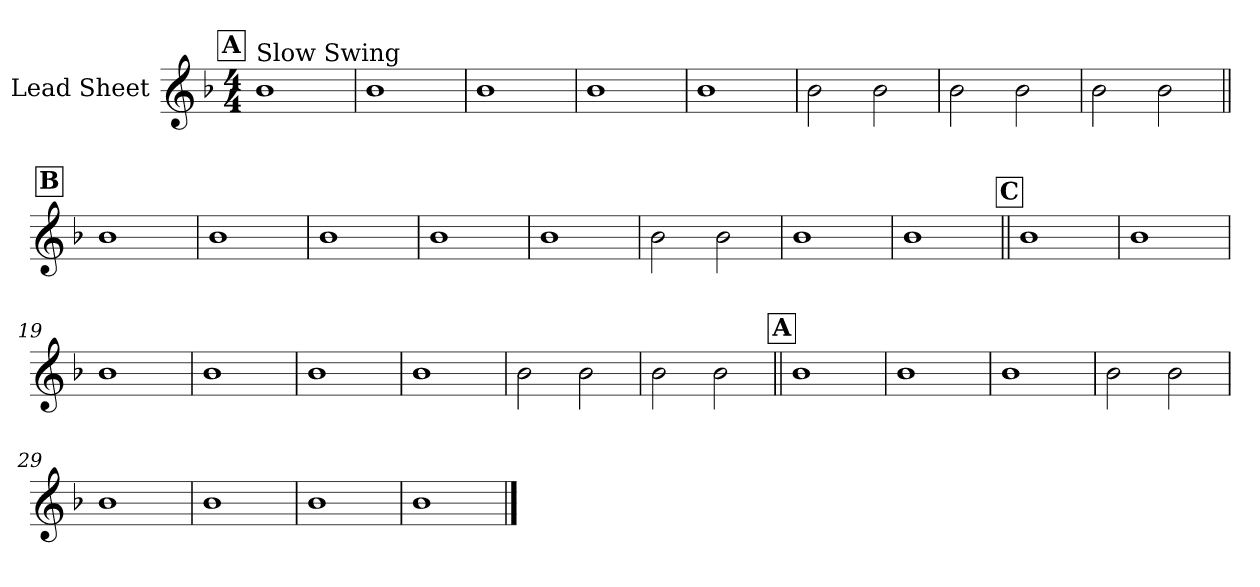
**kern
*part1
*staff1
*I"Lead Sheet
*clefG2
*k[b-]
*F:
*M4/4
!!LO:REH:place=s1:a:fs=14:t=A
=1
!LO:TX:a:t=Slow Swing
1b-
=2
1b-
=3
1b-
=4
1b-
!!LO:LB:g=z
=5
1b-
=6
2b-\
2b-\
=7
2b-\
2b-\
=8
2b-\
2b-\
!!LO:LB:g=z
!!LO:REH:place=s1:a:fs=14:t=B
=9||
1b-
=10
1b-
=11
1b-
=12
1b-
!!LO:LB:g=z
=13
1b-
=14
2b-\
2b-\
=15
1b-
=16
1b-
!!LO:LB:g=z
!!LO:REH:place=s1:a:fs=14:t=C
=17||
1b-
=18
1b-
=19
1b-
=20
1b-
!!LO:LB:g=z
=21
1b-
=22
1b-
=23
2b-\
2b-\
=24
2b-\
2b-\
!!LO:LB:g=z
!!LO:REH:place=s1:a:fs=14:t=A
=25||
1b-
=26
1b-
=27
1b-
=28
2b-\
2b-\
!!LO:LB:g=z
=29
1b-
=30
1b-
=31
1b-
=32
1b-
==
*-
